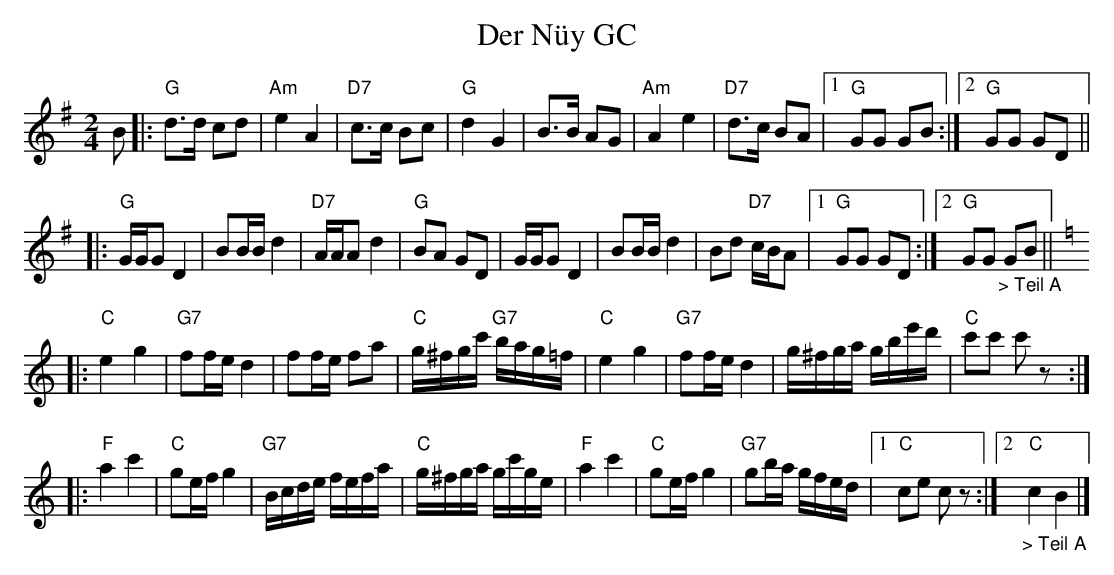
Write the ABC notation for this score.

X:1
T: Der N\"uy GC
M:2/4
L:1/8
K:G %%MIDI gchordon
B |: "G"d>d cd | "Am"e2A2 | "D7"c>c Bc | "G"d2G2 | B>B AG | "Am"A2e2 | "D7"d>c BA |1 "G"GG GB :|2 "G"GG GD ||
|: "G"G/G/G D2 | BB/B/ d2 | "D7"A/A/A d2 | "G"BA GD | G/G/G D2 | BB/B/ d2 | Bd "D7"c/B/A |1 "G"GG GD :|2 "G"GG"_> Teil A" GB ||
K:C
|: "C"e2g2 | "G7"ff/e/ d2 | ff/e/ fa | [L:1/16]  "C"g^fgc' "G7"bag=f | "C"e4g4 | "G7"f2fe d4 | g^fga gbe'd' | "C"c'2c'2 c'2z2 :|
|: "F"a4c'4 | "C"g2ef g4 | "G7"Bcde fefa | "C"g^fga gc'ge | "F"a4c'4 | "C"g2ef g4 | "G7"g2ba gfed |1 "C"c2e2 c2z2 :|2 "_> Teil A""C"c4B4 |]
